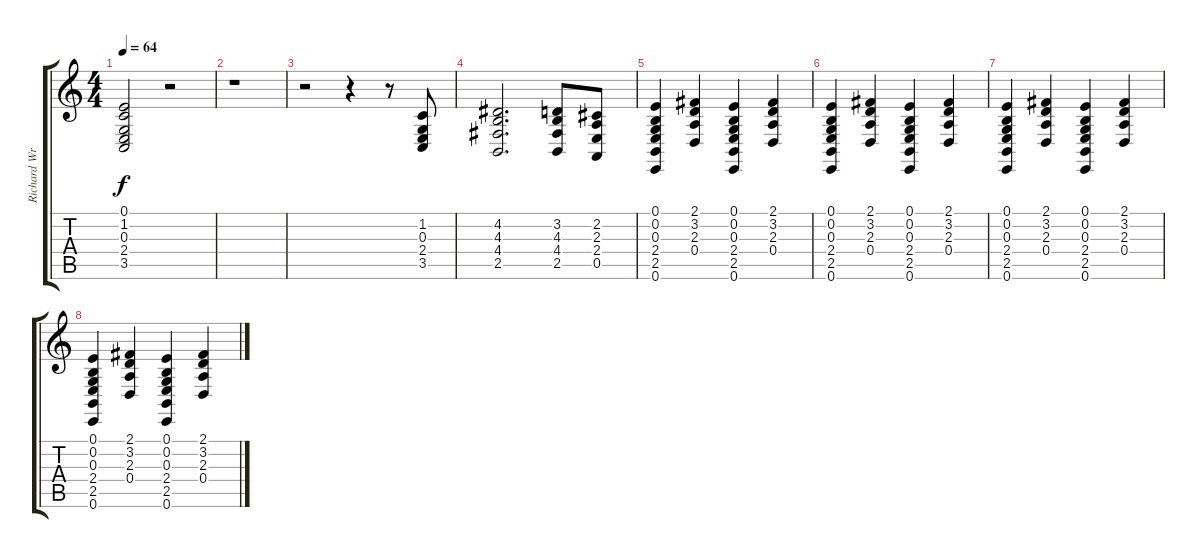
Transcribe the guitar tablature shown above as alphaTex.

\track ("Richard Wright" "Richard Wr") {instrument drawbarorgan}
\staff {score tabs}
\tuning (E4 B3 G3 D3 A2 E2) {hide}
\ts (4 4)
\tempo 64
\clef g2
\ks c
(0.1 1.2 0.3 2.4 3.5).2{dy f} r.2 |
r.1 |
r.2 r.4 r.8 (1.2 0.3 2.4 3.5).8 |
(4.2 4.3 4.4 2.5).2{d} (3.2 4.3 4.4 2.5).8 (2.2 2.3 2.4 0.5).8 |
(0.1 0.2 0.3 2.4 2.5 0.6).4 (2.1 3.2 2.3 0.4).4 (0.1 0.2 0.3 2.4 2.5 0.6).4 (2.1 3.2 2.3 0.4).4 |
(0.1 0.2 0.3 2.4 2.5 0.6).4 (2.1 3.2 2.3 0.4).4 (0.1 0.2 0.3 2.4 2.5 0.6).4 (2.1 3.2 2.3 0.4).4 |
(0.1 0.2 0.3 2.4 2.5 0.6).4 (2.1 3.2 2.3 0.4).4 (0.1 0.2 0.3 2.4 2.5 0.6).4 (2.1 3.2 2.3 0.4).4 |
(0.1 0.2 0.3 2.4 2.5 0.6).4 (2.1 3.2 2.3 0.4).4 (0.1 0.2 0.3 2.4 2.5 0.6).4 (2.1 3.2 2.3 0.4).4
